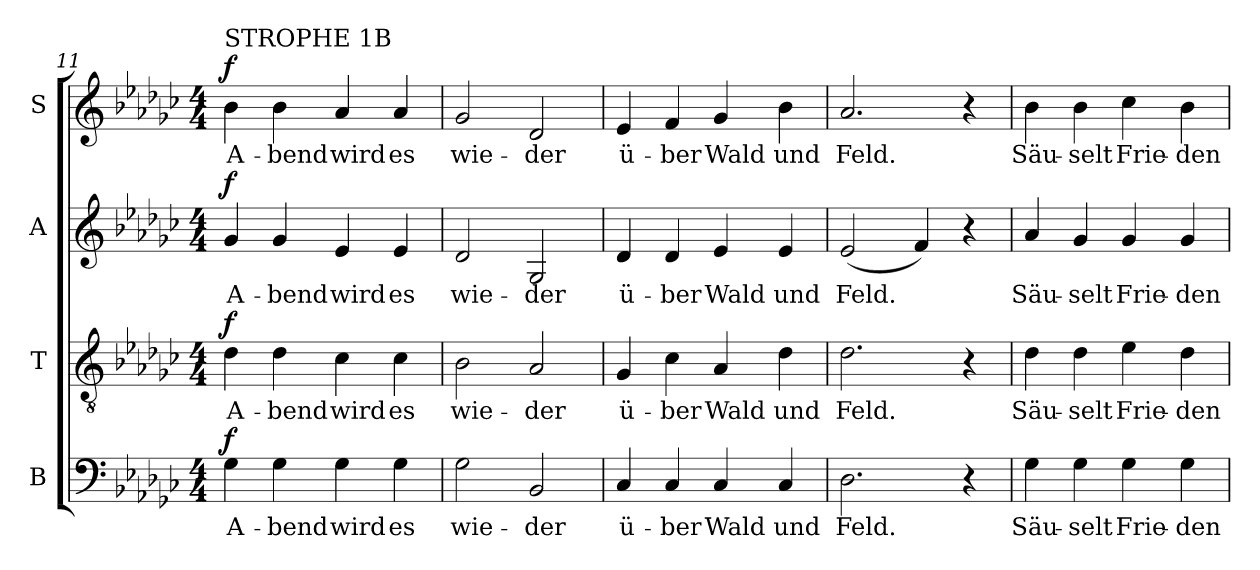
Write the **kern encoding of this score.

**kern	**text	**dynam	**kern	**text	**dynam	**kern	**text	**dynam	**kern	**text	**dynam
*part4	*part4	*part4	*part3	*part3	*part3	*part2	*part2	*part2	*part1	*part1	*part1
*staff4	*staff4	*staff4	*staff3	*staff3	*staff3	*staff2	*staff2	*staff2	*staff1	*staff1	*staff1
*I"B	*	*	*I"T	*	*	*I"A	*	*	*I"S	*	*
*I'B	*	*	*I'T	*	*	*I'A	*	*	*I'S	*	*
!!LO:LB:g=z
*clefF4	*	*	*clefGv2	*	*	*clefG2	*	*	*clefG2	*	*
*	*	*	*ITrd7c12	*	*	*	*	*	*	*	*
*k[b-e-a-d-g-c-]	*	*	*k[b-e-a-d-g-c-]	*	*	*k[b-e-a-d-g-c-]	*	*	*k[b-e-a-d-g-c-]	*	*
*G-:	*	*	*G-:	*	*	*G-:	*	*	*G-:	*	*
*M4/4	*	*	*M4/4	*	*	*M4/4	*	*	*M4/4	*	*
=11	=11	=11	=11	=11	=11	=11	=11	=11	=11	=11	=11
!	!LO:LY:b:color=#000000	!	!	!	!	!	!	!	!	!	!
!	!	!	!	!LO:LY:b:color=#000000	!	!	!	!	!	!	!
!	!	!	!	!	!	!	!LO:LY:b:color=#000000	!	!	!	!
!	!	!	!	!	!	!	!	!	!LO:TX:a:t=STROPHE 1B	!	!
!	!	!	!	!	!	!	!	!	!	!LO:LY:b:color=#000000	!
4G-i\	A-	f	4D-i\	A-	f	4g-i/	A-	f	4b-i\	A-	f
!	!LO:LY:b:color=#000000	!	!	!	!	!	!	!	!	!	!
!	!	!	!	!LO:LY:b:color=#000000	!	!	!	!	!	!	!
!	!	!	!	!	!	!	!LO:LY:b:color=#000000	!	!	!	!
!	!	!	!	!	!	!	!	!	!	!LO:LY:b:color=#000000	!
4G-i\	-bend	.	4D-i\	-bend	.	4g-i/	-bend	.	4b-i\	-bend	.
!	!LO:LY:b:color=#000000	!	!	!	!	!	!	!	!	!	!
!	!	!	!	!LO:LY:b:color=#000000	!	!	!	!	!	!	!
!	!	!	!	!	!	!	!LO:LY:b:color=#000000	!	!	!	!
!	!	!	!	!	!	!	!	!	!	!LO:LY:b:color=#000000	!
4G-i\	wird	.	4C-i\	wird	.	4e-i/	wird	.	4a-i/	wird	.
!	!LO:LY:b:color=#000000	!	!	!	!	!	!	!	!	!	!
!	!	!	!	!LO:LY:b:color=#000000	!	!	!	!	!	!	!
!	!	!	!	!	!	!	!LO:LY:b:color=#000000	!	!	!	!
!	!	!	!	!	!	!	!	!	!	!LO:LY:b:color=#000000	!
4G-i\	es	.	4C-i\	es	.	4e-i/	es	.	4a-i/	es	.
=12	=12	=12	=12	=12	=12	=12	=12	=12	=12	=12	=12
!	!LO:LY:b:color=#000000	!	!	!	!	!	!	!	!	!	!
!	!	!	!	!LO:LY:b:color=#000000	!	!	!	!	!	!	!
!	!	!	!	!	!	!	!LO:LY:b:color=#000000	!	!	!	!
!	!	!	!	!	!	!	!	!	!	!LO:LY:b:color=#000000	!
2G-i\	wie-	.	2BB-i\	wie-	.	2d-i/	wie-	.	2g-i/	wie-	.
!	!LO:LY:b:color=#000000	!	!	!	!	!	!	!	!	!	!
!	!	!	!	!LO:LY:b:color=#000000	!	!	!	!	!	!	!
!	!	!	!	!	!	!	!LO:LY:b:color=#000000	!	!	!	!
!	!	!	!	!	!	!	!	!	!	!LO:LY:b:color=#000000	!
2BB-i/	-der	.	2AA-i/	-der	.	2G-i/	-der	.	2d-i/	-der	.
=13	=13	=13	=13	=13	=13	=13	=13	=13	=13	=13	=13
!	!LO:LY:b:color=#000000	!	!	!	!	!	!	!	!	!	!
!	!	!	!	!LO:LY:b:color=#000000	!	!	!	!	!	!	!
!	!	!	!	!	!	!	!LO:LY:b:color=#000000	!	!	!	!
!	!	!	!	!	!	!	!	!	!	!LO:LY:b:color=#000000	!
4C-i/	ü-	.	4GG-i/	ü-	.	4d-i/	ü-	.	4e-i/	ü-	.
!	!LO:LY:b:color=#000000	!	!	!	!	!	!	!	!	!	!
!	!	!	!	!LO:LY:b:color=#000000	!	!	!	!	!	!	!
!	!	!	!	!	!	!	!LO:LY:b:color=#000000	!	!	!	!
!	!	!	!	!	!	!	!	!	!	!LO:LY:b:color=#000000	!
4C-i/	-ber	.	4C-i\	-ber	.	4d-i/	-ber	.	4fi/	-ber	.
!	!LO:LY:b:color=#000000	!	!	!	!	!	!	!	!	!	!
!	!	!	!	!LO:LY:b:color=#000000	!	!	!	!	!	!	!
!	!	!	!	!	!	!	!LO:LY:b:color=#000000	!	!	!	!
!	!	!	!	!	!	!	!	!	!	!LO:LY:b:color=#000000	!
4C-i/	Wald	.	4AA-i/	Wald	.	4e-i/	Wald	.	4g-i/	Wald	.
!	!LO:LY:b:color=#000000	!	!	!	!	!	!	!	!	!	!
!	!	!	!	!LO:LY:b:color=#000000	!	!	!	!	!	!	!
!	!	!	!	!	!	!	!LO:LY:b:color=#000000	!	!	!	!
!	!	!	!	!	!	!	!	!	!	!LO:LY:b:color=#000000	!
4C-i/	und	.	4D-i\	und	.	4e-i/	und	.	4b-i\	und	.
=14	=14	=14	=14	=14	=14	=14	=14	=14	=14	=14	=14
!	!LO:LY:b:color=#000000	!	!	!	!	!	!	!	!	!	!
!	!	!	!	!LO:LY:b:color=#000000	!	!	!	!	!	!	!
!	!	!	!	!	!	!	!LO:LY:b:color=#000000	!	!	!	!
!	!	!	!	!	!	!	!	!	!	!LO:LY:b:color=#000000	!
2.D-i\	Feld.	.	2.D-i\	Feld.	.	(2e-i/	Feld.	.	2.a-i/	Feld.	.
.	.	.	.	.	.	4fi/)	.	.	.	.	.
4r	.	.	4r	.	.	4r	.	.	4r	.	.
=15	=15	=15	=15	=15	=15	=15	=15	=15	=15	=15	=15
!	!LO:LY:b:color=#000000	!	!	!	!	!	!	!	!	!	!
!	!	!	!	!LO:LY:b:color=#000000	!	!	!	!	!	!	!
!	!	!	!	!	!	!	!LO:LY:b:color=#000000	!	!	!	!
!	!	!	!	!	!	!	!	!	!	!LO:LY:b:color=#000000	!
4G-i\	Säu-	.	4D-i\	Säu-	.	4a-i/	Säu-	.	4b-i\	Säu-	.
!	!LO:LY:b:color=#000000	!	!	!	!	!	!	!	!	!	!
!	!	!	!	!LO:LY:b:color=#000000	!	!	!	!	!	!	!
!	!	!	!	!	!	!	!LO:LY:b:color=#000000	!	!	!	!
!	!	!	!	!	!	!	!	!	!	!LO:LY:b:color=#000000	!
4G-i\	-selt	.	4D-i\	-selt	.	4g-i/	-selt	.	4b-i\	-selt	.
!	!LO:LY:b:color=#000000	!	!	!	!	!	!	!	!	!	!
!	!	!	!	!LO:LY:b:color=#000000	!	!	!	!	!	!	!
!	!	!	!	!	!	!	!LO:LY:b:color=#000000	!	!	!	!
!	!	!	!	!	!	!	!	!	!	!LO:LY:b:color=#000000	!
4G-i\	Frie-	.	4E-i\	Frie-	.	4g-i/	Frie-	.	4cc-i\	Frie-	.
!	!LO:LY:b:color=#000000	!	!	!	!	!	!	!	!	!	!
!	!	!	!	!LO:LY:b:color=#000000	!	!	!	!	!	!	!
!	!	!	!	!	!	!	!LO:LY:b:color=#000000	!	!	!	!
!	!	!	!	!	!	!	!	!	!	!LO:LY:b:color=#000000	!
4G-i\	-den	.	4D-i\	-den	.	4g-i/	-den	.	4b-i\	-den	.
=	=	=	=	=	=	=	=	=	=	=	=
*-	*-	*-	*-	*-	*-	*-	*-	*-	*-	*-	*-
